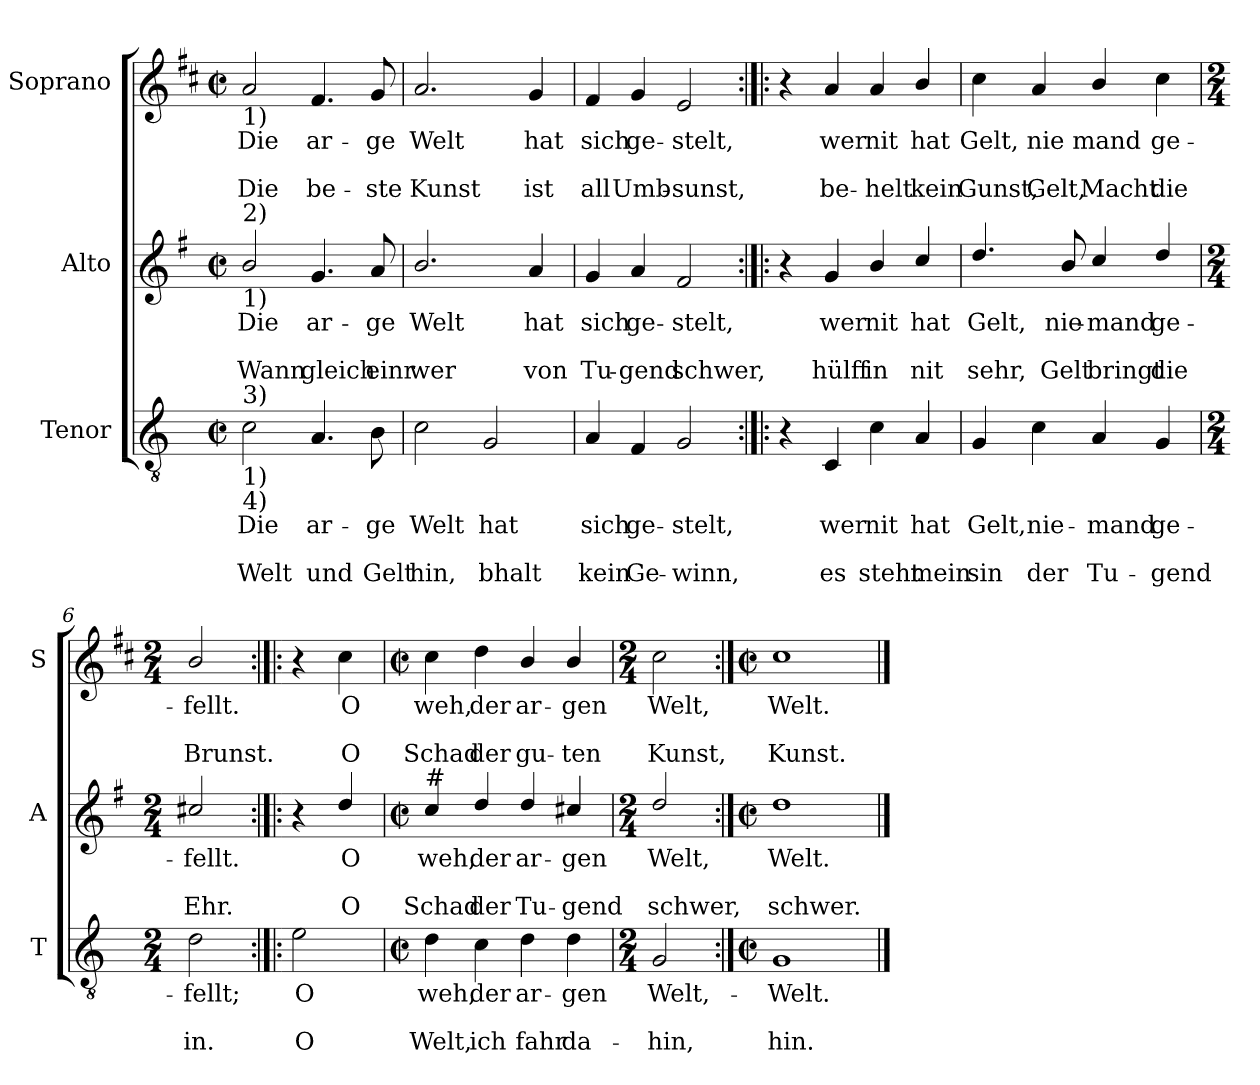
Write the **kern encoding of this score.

**kern	**text	**text	**text	**kern	**text	**text	**text	**kern	**text	**text	**text
*part3	*part3	*part3	*part3	*part2	*part2	*part2	*part2	*part1	*part1	*part1	*part1
*staff3	*staff3	*staff3	*staff3	*staff2	*staff2	*staff2	*staff2	*staff1	*staff1	*staff1	*staff1
*I"Tenor	*	*	*	*I"Alto	*	*	*	*I"Soprano	*	*	*
*I'T	*	*	*	*I'A	*	*	*	*I'S	*	*	*
*clefGv2	*	*	*	*clefG2	*	*	*	*clefG2	*	*	*
*	*	*	*	*ITrd4c7	*	*	*	*ITrd1c2	*	*	*
*k[]	*	*	*	*k[]	*	*	*	*k[]	*	*	*
*C:	*	*	*	*C:	*	*	*	*C:	*	*	*
*M2/2	*	*	*	*M2/2	*	*	*	*M2/2	*	*	*
*met(c|)	*	*	*	*met(c|)	*	*	*	*met(c|)	*	*	*
=1	=1	=1	=1	=1	=1	=1	=1	=1	=1	=1	=1
!	!	!	!	!	!	!	!	!LO:TX:b:t=1)	!	!	!
!	!	!	!	!LO:TX:a:t=2)	!	!	!	!	!	!	!
!	!	!	!	!LO:TX:b:t=1)	!	!	!	!	!	!	!
!LO:TX:a:t=3)	!	!	!	!	!	!	!	!	!	!	!
!LO:TX:b:t=1)	!	!	!	!	!	!	!	!	!	!	!
!LO:TX:b:t=4)	!	!	!	!	!	!	!	!	!	!	!
!	!LO:LY:b	!	!LO:LY:b	!	!LO:LY:b	!	!LO:LY:b	!	!LO:LY:b	!	!LO:LY:b
2c\	Die	.	Welt	2e/	Die	.	Wann	2g/	Die	.	Die
!	!LO:LY:b	!	!LO:LY:b	!	!LO:LY:b	!	!LO:LY:b	!	!LO:LY:b	!	!LO:LY:b
4.A/	ar-	.	und	4.c/	ar-	.	gleich	4.e/	ar-	.	be-
!	!LO:LY:b	!	!LO:LY:b	!	!LO:LY:b	!	!LO:LY:b	!	!LO:LY:b	!	!LO:LY:b
8B\	-ge	.	Gelt	8d/	-ge	.	einr	8f/	-ge	.	-ste
=2	=2	=2	=2	=2	=2	=2	=2	=2	=2	=2	=2
!	!LO:LY:b	!	!LO:LY:b	!	!LO:LY:b	!	!LO:LY:b	!	!LO:LY:b	!	!LO:LY:b
2c\	Welt	.	hin,	2.e/	Welt	.	wer	2.g/	Welt	.	Kunst
!	!LO:LY:b	!	!LO:LY:b	!	!	!	!	!	!	!	!
2G/	hat	.	bhalt	.	.	.	.	.	.	.	.
!	!	!	!	!	!LO:LY:b	!	!LO:LY:b	!	!LO:LY:b	!	!LO:LY:b
.	.	.	.	4d/	hat	.	von	4f/	hat	.	ist
=3	=3	=3	=3	=3	=3	=3	=3	=3	=3	=3	=3
!	!LO:LY:b	!	!LO:LY:b	!	!LO:LY:b	!	!LO:LY:b	!	!LO:LY:b	!	!LO:LY:b
4A/	sich	.	kein	4c/	sich	.	Tu-	4e/	sich	.	all
!	!LO:LY:b	!	!LO:LY:b	!	!LO:LY:b	!	!LO:LY:b	!	!LO:LY:b	!	!LO:LY:b
4F/	ge-	.	Ge-	4d/	ge-	.	-gend	4f/	ge-	.	Umb-
!	!LO:LY:b	!	!LO:LY:b	!	!LO:LY:b	!	!LO:LY:b	!	!LO:LY:b	!	!LO:LY:b
2G/	-stelt,	.	-winn,	2B/	-stelt,	.	schwer,	2d/	-stelt,	.	-sunst,
=4:|!|:	=4:|!|:	=4:|!|:	=4:|!|:	=4:|!|:	=4:|!|:	=4:|!|:	=4:|!|:	=4:|!|:	=4:|!|:	=4:|!|:	=4:|!|:
4r	.	.	.	4r	.	.	.	4r	.	.	.
!	!LO:LY:b	!	!LO:LY:b	!	!LO:LY:b	!	!LO:LY:b	!	!LO:LY:b	!	!LO:LY:b
4C/	wer	.	es	4c/	wer	.	hülff	4g/	wer	.	be-
!	!LO:LY:b	!	!LO:LY:b	!	!LO:LY:b	!	!LO:LY:b	!	!LO:LY:b	!	!LO:LY:b
4c\	nit	.	steht	4e/	nit	.	in	4g/	nit	.	-helt
!	!LO:LY:b	!	!LO:LY:b	!	!LO:LY:b	!	!LO:LY:b	!	!LO:LY:b	!	!LO:LY:b
4A/	hat	.	mein	4f/	hat	.	nit	4a/	hat	.	kein
!!LO:LB:g=z
=5	=5	=5	=5	=5	=5	=5	=5	=5	=5	=5	=5
!	!LO:LY:b	!	!LO:LY:b	!	!LO:LY:b	!	!LO:LY:b	!	!LO:LY:b	!	!LO:LY:b
4G/	Gelt,	.	sin	4.g/	Gelt,	.	sehr,	4b\	Gelt,	.	Gunst,
!	!LO:LY:b	!	!LO:LY:b	!	!	!	!	!	!LO:LY:b	!	!LO:LY:b
4c\	nie-	.	der	.	.	.	.	4g/	nie	.	Gelt,
!	!	!	!	!	!LO:LY:b	!	!LO:LY:b	!	!	!	!
.	.	.	.	8e/	nie-	.	Gelt	.	.	.	.
!	!LO:LY:b	!	!LO:LY:b	!	!LO:LY:b	!	!LO:LY:b	!	!LO:LY:b	!	!LO:LY:b
4A/	-mand	.	Tu-	4f/	-mand	.	bringt	4a/	mand	.	Macht
!	!LO:LY:b	!	!LO:LY:b	!	!LO:LY:b	!	!LO:LY:b	!	!LO:LY:b	!	!LO:LY:b
4G/	ge-	.	-gend	4g/	ge-	.	die	4b\	ge-	.	die
=6	=6	=6	=6	=6	=6	=6	=6	=6	=6	=6	=6
*M2/4	*	*	*	*M2/4	*	*	*	*M2/4	*	*	*
!	!LO:LY:b	!	!LO:LY:b	!	!LO:LY:b	!	!LO:LY:b	!	!LO:LY:b	!	!LO:LY:b
2d\	-fellt;	.	in.	2f#X/	-fellt.	.	Ehr.	2a/	-fellt.	.	Brunst.
=7:|!|:	=7:|!|:	=7:|!|:	=7:|!|:	=7:|!|:	=7:|!|:	=7:|!|:	=7:|!|:	=7:|!|:	=7:|!|:	=7:|!|:	=7:|!|:
!	!LO:LY:b	!	!LO:LY:b	!	!	!	!	!	!	!	!
2e\	O	.	O	4r	.	.	.	4r	.	.	.
!	!	!	!	!	!LO:LY:b	!	!LO:LY:b	!	!LO:LY:b	!	!LO:LY:b
.	.	.	.	4g/	O	.	O	4b\	O	.	O
=8	=8	=8	=8	=8	=8	=8	=8	=8	=8	=8	=8
*M2/2	*	*	*	*M2/2	*	*	*	*M2/2	*	*	*
*met(c|)	*	*	*	*met(c|)	*	*	*	*met(c|)	*	*	*
!	!	!	!	!LO:TX:a:t=#	!	!	!	!	!	!	!
!	!LO:LY:b	!	!LO:LY:b	!	!LO:LY:b	!	!LO:LY:b	!	!LO:LY:b	!	!LO:LY:b
4d\	weh,	.	Welt,	4f/	weh,	.	Schad	4b\	weh,	.	Schad
!	!LO:LY:b	!	!LO:LY:b	!	!LO:LY:b	!	!LO:LY:b	!	!LO:LY:b	!	!LO:LY:b
4c\	der	.	ich	4g/	der	.	der	4cc\	der	.	der
!	!LO:LY:b	!	!LO:LY:b	!	!LO:LY:b	!	!LO:LY:b	!	!LO:LY:b	!	!LO:LY:b
4d\	ar-	.	fahr	4g/	ar-	.	Tu-	4a/	ar-	.	gu-
!	!LO:LY:b	!	!LO:LY:b	!	!LO:LY:b	!	!LO:LY:b	!	!LO:LY:b	!	!LO:LY:b
4d\	-gen	.	da-	4f#X/	-gen	.	-gend	4a/	-gen	.	-ten
=9	=9	=9	=9	=9	=9	=9	=9	=9	=9	=9	=9
*M2/4	*	*	*	*M2/4	*	*	*	*M2/4	*	*	*
!	!LO:LY:b	!	!LO:LY:b	!	!LO:LY:b	!	!LO:LY:b	!	!LO:LY:b	!	!LO:LY:b
2G/	Welt,-	.	-hin,	2g/	Welt,	.	schwer,	2b\	Welt,	.	Kunst,
=10:|!	=10:|!	=10:|!	=10:|!	=10:|!	=10:|!	=10:|!	=10:|!	=10:|!	=10:|!	=10:|!	=10:|!
*M2/2	*	*	*	*M2/2	*	*	*	*M2/2	*	*	*
*met(c|)	*	*	*	*met(c|)	*	*	*	*met(c|)	*	*	*
!	!LO:LY:b	!	!LO:LY:b	!	!LO:LY:b	!	!LO:LY:b	!	!LO:LY:b	!	!LO:LY:b
1G	-Welt.	.	hin.	1g	Welt.	.	schwer.	1b	Welt.	.	Kunst.
==	==	==	==	==	==	==	==	==	==	==	==
*-	*-	*-	*-	*-	*-	*-	*-	*-	*-	*-	*-
